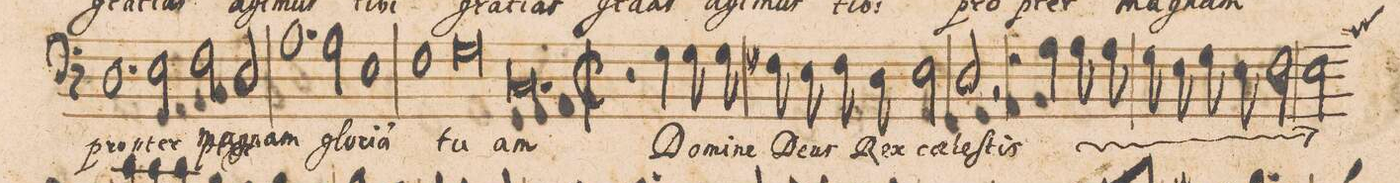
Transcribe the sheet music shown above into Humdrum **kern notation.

**kern	**text
*I"[Bassus]	*
*clefF4	*
*k[]	*
*met(C|)	*
*M3/1	*
1.D	pro-
2E\	-pter
2F\	ma-
2D/	-gnam
=24-	=24-
1.A	glo-
2A\	-ri-
1E	-(am)
=25-	=25-
*col	*
1F	tu-
0G	.
*Xcol	*
=26-	=26-
0.C	-am
=27||-	=27||-
*M2/1	*
*met(C|)	*
*mmet(c|)	*
2r	.
4G\	Do-
8G\	-mi-
8G\	-ne
8F#X\	De-
8E\	-us
8F#\	Rex
8D\	cae-
2E\	-le-
=28-	=28-
2D/	-ſtis
2rC	.
2rG	.
*	*ij
4A\	Do-
8A\	-mi-
8A\	-ne
=29-	=29-
8G\	De-
8Fny\	-us
8G\	Rex
8E\	cae-
2F\	-le-
*custos:c	*
2E\	-ſtis
*-	*-
